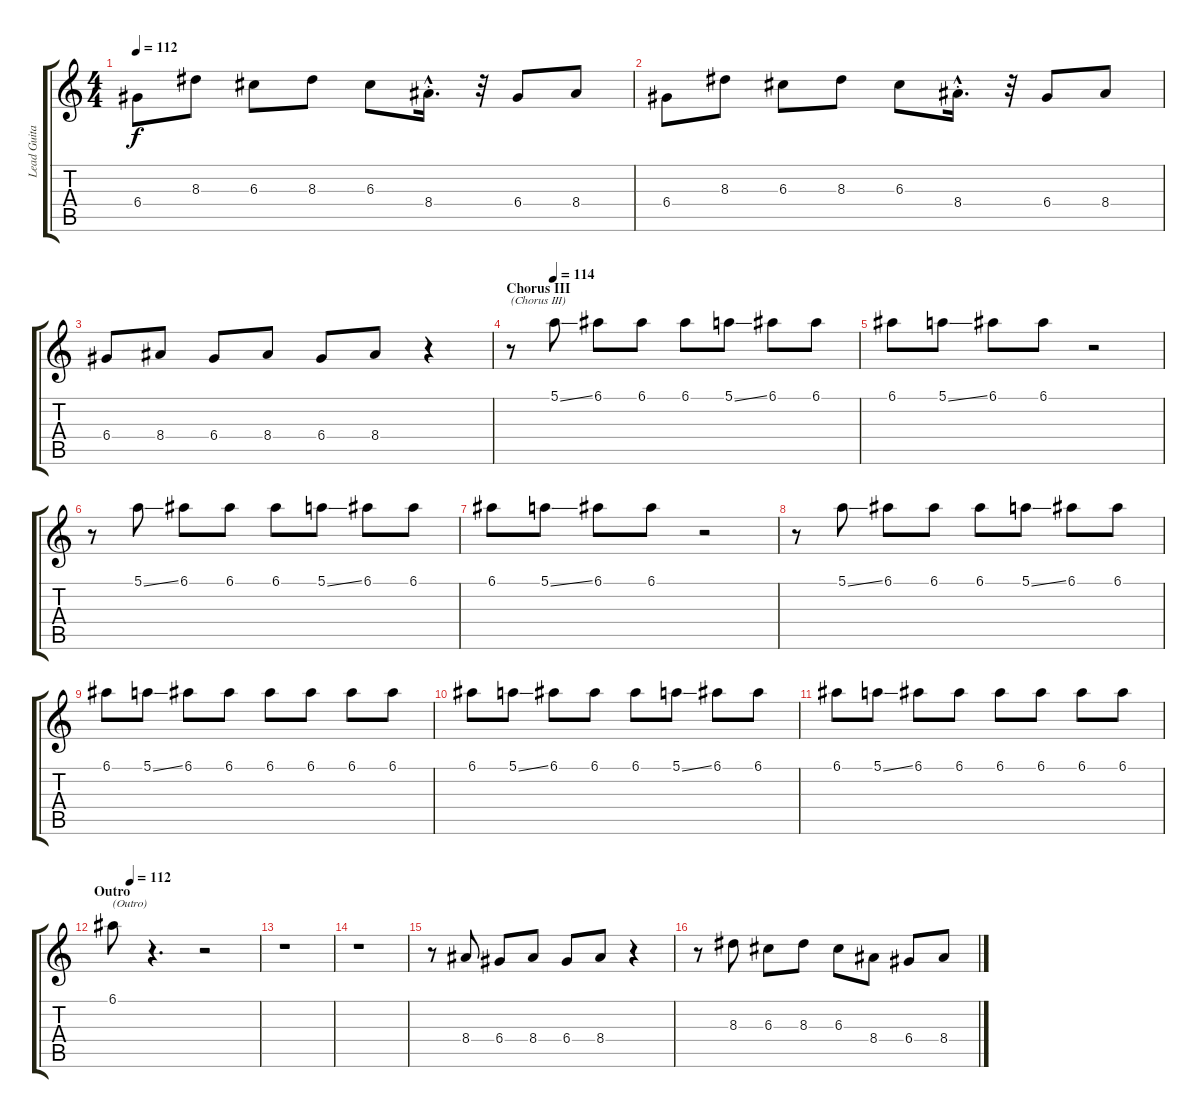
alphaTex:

\track ("Lead Guitar" "Lead Guita") {instrument electricguitarjazz}
\staff {score tabs}
\tuning (E4 B3 G3 D3 A2 E2) {hide}
\ts (4 4)
\tempo 112
\clef g2
\ks c
6.4.8{dy f} 8.3.8 6.3.8 8.3.8 6.3.8 8.4{hac st}.16{d} r.32 6.4.8 8.4.8 |
6.4.8 8.3.8 6.3.8 8.3.8 6.3.8 8.4{hac st}.16{d} r.32 6.4.8 8.4.8 |
6.4.8 8.4.8 6.4.8 8.4.8 6.4.8 8.4.8 r.4 |
\section ("" "Chorus III")
\tempo (114 0.125)
r.8{txt "(Chorus III)" volume 6 balance 12 instrument distortionguitar} 5.1{ss}.8 6.1.8 6.1.8 6.1.8 5.1{ss}.8 6.1.8 6.1.8 |
6.1.8 5.1{ss}.8 6.1.8 6.1.8 r.2 |
r.8 5.1{ss}.8 6.1.8 6.1.8 6.1.8 5.1{ss}.8 6.1.8 6.1.8 |
6.1.8 5.1{ss}.8 6.1.8 6.1.8 r.2 |
r.8 5.1{ss}.8 6.1.8 6.1.8 6.1.8 5.1{ss}.8 6.1.8 6.1.8 |
6.1.8 5.1{ss}.8 6.1.8 6.1.8 6.1.8 6.1.8 6.1.8 6.1.8 |
6.1.8 5.1{ss}.8 6.1.8 6.1.8 6.1.8 5.1{ss}.8 6.1.8 6.1.8 |
6.1.8 5.1{ss}.8 6.1.8 6.1.8 6.1.8 6.1.8 6.1.8 6.1.8 |
\section ("" "Outro")
\tempo (112 0.125)
6.1.8{txt "(Outro)"} r.4{d} r.2 |
r.1 |
r.1 |
r.8{volume 13 balance 11 instrument electricguitarjazz} 8.4.8 6.4.8 8.4.8 6.4.8 8.4.8 r.4 |
r.8 8.3.8 6.3.8 8.3.8 6.3.8 8.4.8 6.4.8 8.4.8
